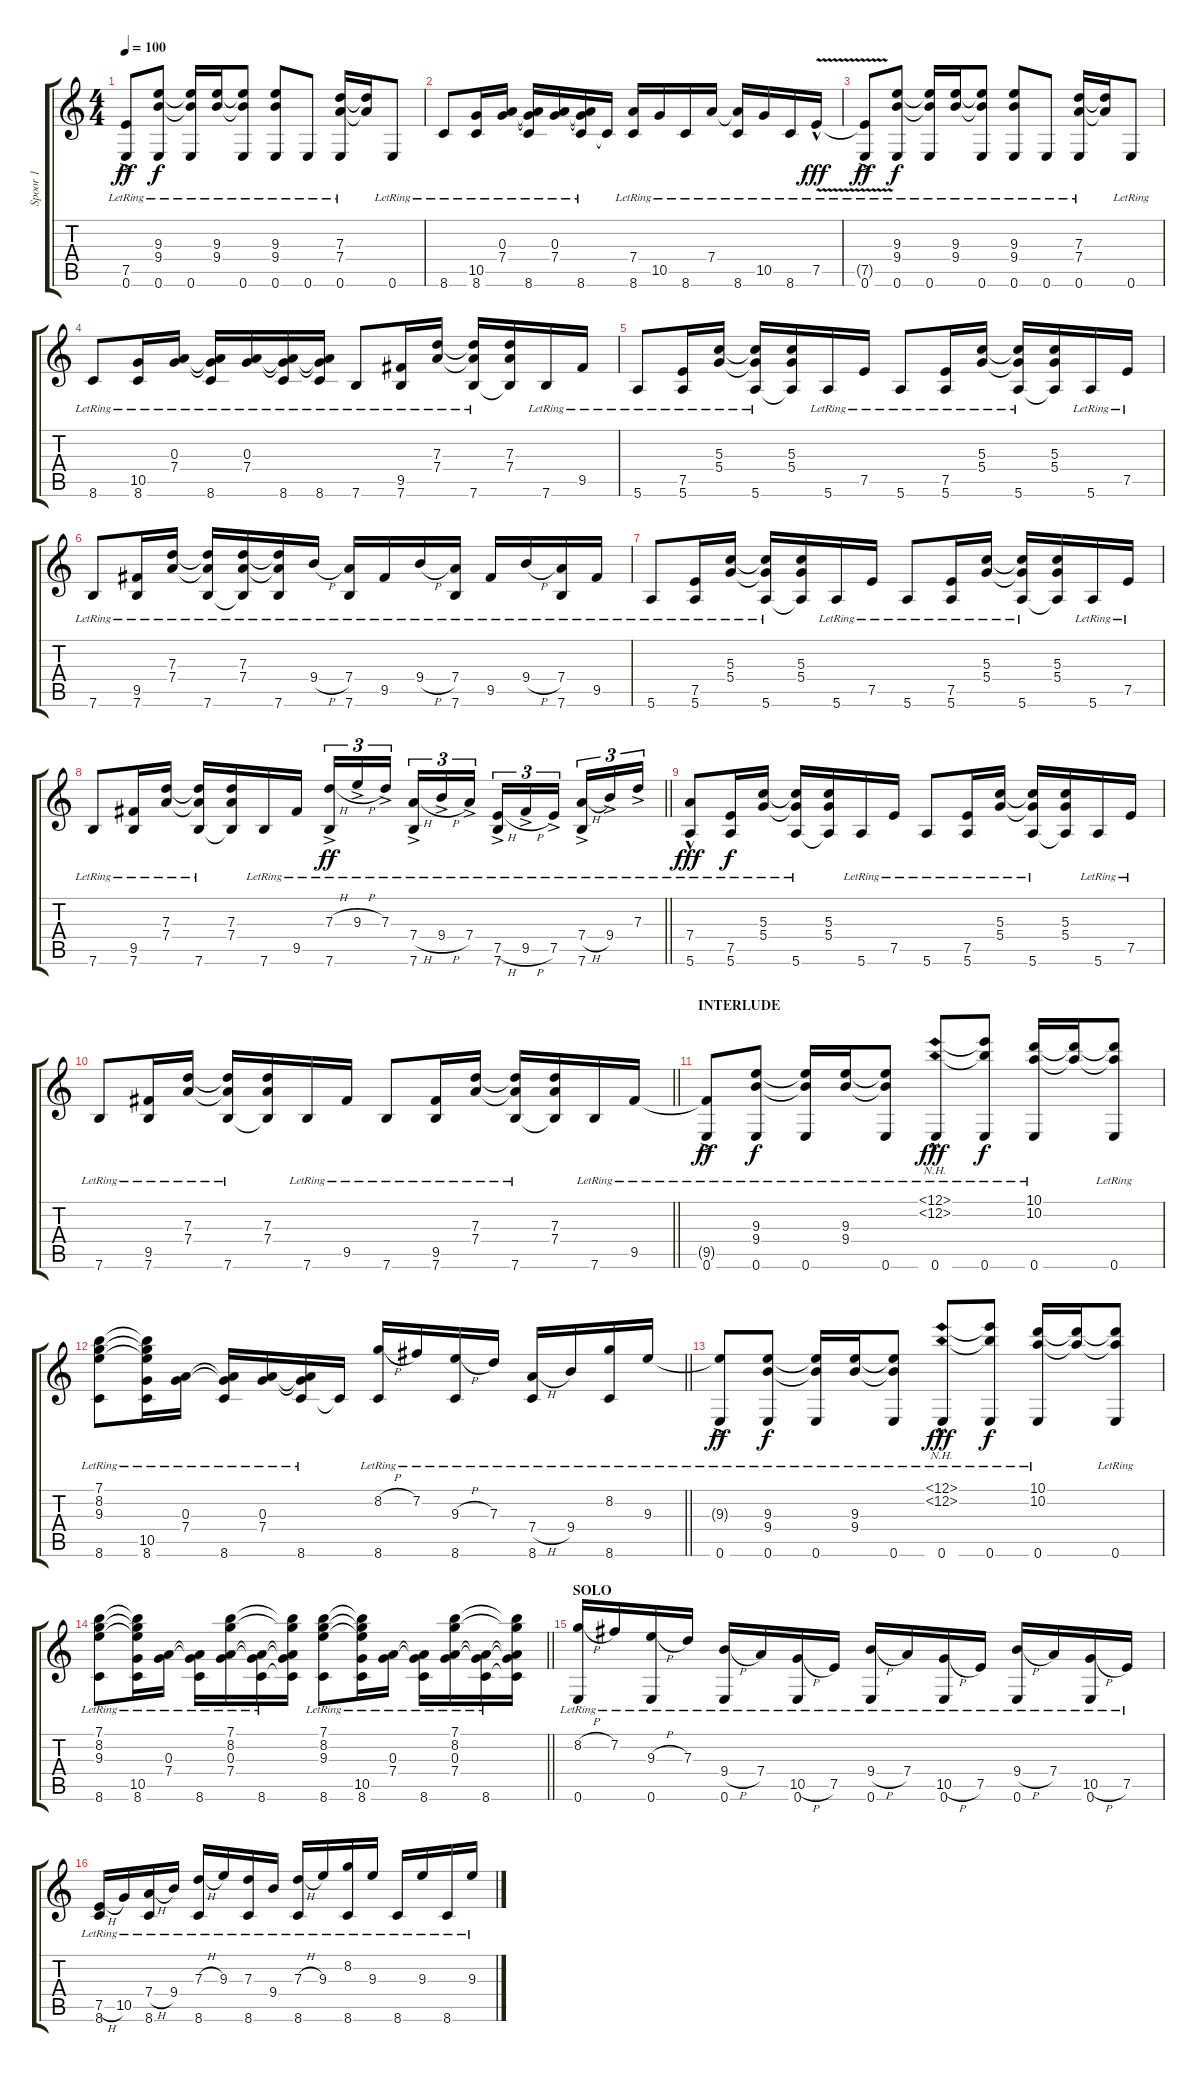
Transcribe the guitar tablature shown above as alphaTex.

\track ("Spoor 1" "Spoor 1") {instrument acousticguitarsteel}
\staff {score tabs}
\tuning (E4 B3 G3 D3 A2 E2) {hide}
\ts (4 4)
\tempo 100
\clef g2
\ks c
(7.5{t} 0.6{ac lr}).8{dy ff} (9.3{lr} 9.4{lr} 0.6{lr}).8{dy f} (9.3{t} 9.4{t} 0.6{lr}).16 (9.3{lr} 9.4{lr}).16 (9.3{t} 9.4{t} 0.6{lr}).8 (9.3{lr} 9.4{lr} 0.6{lr}).8 0.6{lr}.8 (7.3{lr} 7.4{lr} 0.6{lr}).16 (7.3{t} 7.4{t}).16 0.6{lr}.8 |
8.6{lr}.8 (10.5{lr} 8.6{lr}).16 (0.3{lr} 7.4{lr}).16 (0.3{t} 7.4{t} 8.6{lr}).16 (0.3{lr} 7.4{lr}).16 (0.3{t} 7.4{t} 8.6{lr}).16 8.6{t}.16 (7.4{lr} 8.6{lr}).16 10.5{lr}.16 8.6{lr}.16 7.4{lr}.16 (7.4{t} 8.6{lr}).16 10.5{lr}.16 8.6{lr}.16 7.5{v hac lr}.16{dy fff} |
(7.5{t} 0.6{ac lr}).8{dy ff} (9.3{lr} 9.4{lr} 0.6{lr}).8{dy f} (9.3{t} 9.4{t} 0.6{lr}).16 (9.3{lr} 9.4{lr}).16 (9.3{t} 9.4{t} 0.6{lr}).8 (9.3{lr} 9.4{lr} 0.6{lr}).8 0.6{lr}.8 (7.3{lr} 7.4{lr} 0.6{lr}).16 (7.3{t} 7.4{t}).16 0.6{lr}.8 |
8.6{lr}.8 (10.5{lr} 8.6{lr}).16 (0.3{lr} 7.4{lr}).16 (0.3{t} 7.4{t} 8.6{lr}).16 (0.3{lr} 7.4{lr}).16 (0.3{t} 7.4{t} 8.6{lr}).16 (0.3{t} 7.4{t} 8.6{lr}).16 7.6{lr}.8 (9.5{lr} 7.6{lr}).16 (7.3{lr} 7.4{lr}).16 (7.3{t} 7.4{t} 7.6{lr}).16 (7.3 7.4 7.6{t}).16 7.6{lr}.16 9.5{lr}.16 |
5.6{lr}.8 (7.5{lr} 5.6{lr}).16 (5.3{lr} 5.4{lr}).16 (5.3{t} 5.4{t} 5.6{lr}).16 (5.3 5.4 5.6{t}).16 5.6{lr}.16 7.5{lr}.16 5.6{lr}.8 (7.5{lr} 5.6{lr}).16 (5.3{lr} 5.4{lr}).16 (5.3{t} 5.4{t} 5.6{lr}).16 (5.3 5.4 5.6{t}).16 5.6{lr}.16 7.5{lr}.16 |
7.6{lr}.8 (9.5{lr} 7.6{lr}).16 (7.3{lr} 7.4{lr}).16 (7.3{t} 7.4{t} 7.6{lr}).16 (7.3{lr} 7.4{lr} 7.6{t}).16 (7.3{t} 7.4{t} 7.6{lr}).16 9.4{h lr}.16 (7.4{lr} 7.6{lr}).16 9.5{lr}.16 9.4{h lr}.16 (7.4{lr} 7.6{lr}).16 9.5{lr}.16 9.4{h lr}.16 (7.4{lr} 7.6{lr}).16 9.5{lr}.16 |
5.6{lr}.8 (7.5{lr} 5.6{lr}).16 (5.3{lr} 5.4{lr}).16 (5.3{t} 5.4{t} 5.6{lr}).16 (5.3 5.4 5.6{t}).16 5.6{lr}.16 7.5{lr}.16 5.6{lr}.8 (7.5{lr} 5.6{lr}).16 (5.3{lr} 5.4{lr}).16 (5.3{t} 5.4{t} 5.6{lr}).16 (5.3 5.4 5.6{t}).16 5.6{lr}.16 7.5{lr}.16 |
\barLineRight lightlight
7.6{lr}.8 (9.5{lr} 7.6{lr}).16 (7.3{lr} 7.4{lr}).16 (7.3{t} 7.4{t} 7.6{lr}).16 (7.3 7.4 7.6{t}).16 7.6{lr}.16 9.5{lr}.16 (7.3{h ac lr} 7.6{lr}).16{tu (3 2) dy ff} 9.3{h ac lr}.16{tu (3 2)} 7.3{ac lr}.16{tu (3 2) beam splitsecondary} (7.4{h ac lr} 7.6{lr}).16{tu (3 2)} 9.4{h ac lr}.16{tu (3 2)} 7.4{ac lr}.16{tu (3 2)} (7.5{h ac lr} 7.6{lr}).16{tu (3 2)} 9.5{h ac lr}.16{tu (3 2)} 7.5{ac lr}.16{tu (3 2) beam splitsecondary} (7.4{h ac lr} 7.6{lr}).16{tu (3 2)} 9.4{ac lr}.16{tu (3 2)} 7.3{ac lr}.16{tu (3 2)} |
(7.4{hac} 5.6{lr}).8{dy fff} (7.5{lr} 5.6{lr}).16{dy f} (5.3{lr} 5.4{lr}).16 (5.3{t} 5.4{t} 5.6{lr}).16 (5.3 5.4 5.6{t}).16 5.6{lr}.16 7.5{lr}.16 5.6{lr}.8 (7.5{lr} 5.6{lr}).16 (5.3{lr} 5.4{lr}).16 (5.3{t} 5.4{t} 5.6{lr}).16 (5.3 5.4 5.6{t}).16 5.6{lr}.16 7.5{lr}.16 |
\barLineRight lightlight
7.6{lr}.8 (9.5{lr} 7.6{lr}).16 (7.3{lr} 7.4{lr}).16 (7.3{t} 7.4{t} 7.6{lr}).16 (7.3 7.4 7.6{t}).16 7.6{lr}.16 9.5{lr}.16 7.6{lr}.8 (9.5{lr} 7.6{lr}).16 (7.3{lr} 7.4{lr}).16 (7.3{t} 7.4{t} 7.6{lr}).16 (7.3 7.4 7.6{t}).16 7.6{lr}.16 9.5{lr}.16 |
\section ("" "INTERLUDE")
(9.5{t} 0.6{ac lr}).8{dy ff} (9.3{lr} 9.4{lr} 0.6{lr}).8{dy f} (9.3{t} 9.4{t} 0.6{lr}).16 (9.3{lr} 9.4{lr}).16 (9.3{t} 9.4{t} 0.6{lr}).8 (12.1{nh hac lr} 12.2{nh hac lr} 0.6{lr}).8{dy fff} (12.1{t} 12.2{t} 0.6{lr}).8{dy f} (10.1{lr} 10.2{lr} 0.6{lr}).16 (10.1{t} 10.2{t}).16 (10.1{t} 10.2{t} 0.6{lr}).8 |
\barLineRight lightlight
(7.1{lr} 8.2{lr} 9.3{lr} 8.6{lr}).8 (7.1{t} 8.2{t} 9.3{t} 10.5{lr} 8.6{lr}).16 (0.3{lr} 7.4{lr}).16 (0.3{t} 7.4{t} 8.6{lr}).16 (0.3{lr} 7.4{lr}).16 (0.3{t} 7.4{t} 8.6{lr}).16 8.6{t}.16 (8.2{h lr} 8.6{lr}).16 7.2{lr}.16 (9.3{h lr} 8.6{lr}).16 7.3{lr}.16 (7.4{h lr} 8.6{lr}).16 9.4{lr}.16 (8.2{lr} 8.6{lr}).16 9.3{lr}.16 |
(9.3{t} 0.6{ac lr}).8{dy ff} (9.3{lr} 9.4{lr} 0.6{lr}).8{dy f} (9.3{t} 9.4{t} 0.6{lr}).16 (9.3{lr} 9.4{lr}).16 (9.3{t} 9.4{t} 0.6{lr}).8 (12.1{nh hac lr} 12.2{nh hac lr} 0.6{lr}).8{dy fff} (12.1{t} 12.2{t} 0.6{lr}).8{dy f} (10.1{lr} 10.2{lr} 0.6{lr}).16 (10.1{t} 10.2{t}).16 (10.1{t} 10.2{t} 0.6{lr}).8 |
\barLineRight lightlight
(7.1{lr} 8.2{lr} 9.3{lr} 8.6{lr}).8 (7.1{t} 8.2{t} 9.3{t} 10.5{lr} 8.6{lr}).16 (0.3{lr} 7.4{lr}).16 (0.3{t} 7.4{t} 8.6{lr}).16 (7.1 8.2 0.3{lr} 7.4{lr}).16 (0.3{t} 7.4{t} 8.6{lr}).16 (7.1{t} 8.2{t} 0.3{t} 7.4{t} 8.6{t}).16 (7.1{lr} 8.2{lr} 9.3{lr} 8.6{lr}).8 (7.1{t} 8.2{t} 9.3{t} 10.5{lr} 8.6{lr}).16 (0.3{lr} 7.4{lr}).16 (0.3{t} 7.4{t} 8.6{lr}).16 (7.1 8.2 0.3{lr} 7.4{lr}).16 (0.3{t} 7.4{t} 8.6{lr}).16 (7.1{t} 8.2{t} 0.3{t} 7.4{t} 8.6{t}).16 |
\section ("" "SOLO")
(8.2{h lr} 0.6{lr}).16{balance 16} 7.2{lr}.16 (9.3{h lr} 0.6{lr}).16 7.3{lr}.16 (9.4{h lr} 0.6{lr}).16 7.4{lr}.16 (10.5{h lr} 0.6{lr}).16 7.5{lr}.16 (9.4{h lr} 0.6{lr}).16 7.4{lr}.16 (10.5{h lr} 0.6{lr}).16 7.5{lr}.16 (9.4{h lr} 0.6{lr}).16 7.4{lr}.16 (10.5{h lr} 0.6{lr}).16 7.5{lr}.16 |
(7.5{h lr} 8.6{lr}).16 10.5{lr}.16 (7.4{h lr} 8.6{lr}).16 9.4{lr}.16 (7.3{h lr} 8.6{lr}).16 9.3{lr}.16 (7.3{lr} 8.6{lr}).16 9.4{lr}.16 (7.3{h lr} 8.6{lr}).16 9.3{lr}.16 (8.2{lr} 8.6{lr}).16 9.3{lr}.16 8.6{lr}.16 9.3{lr}.16 8.6{lr}.16 9.3{lr}.16
